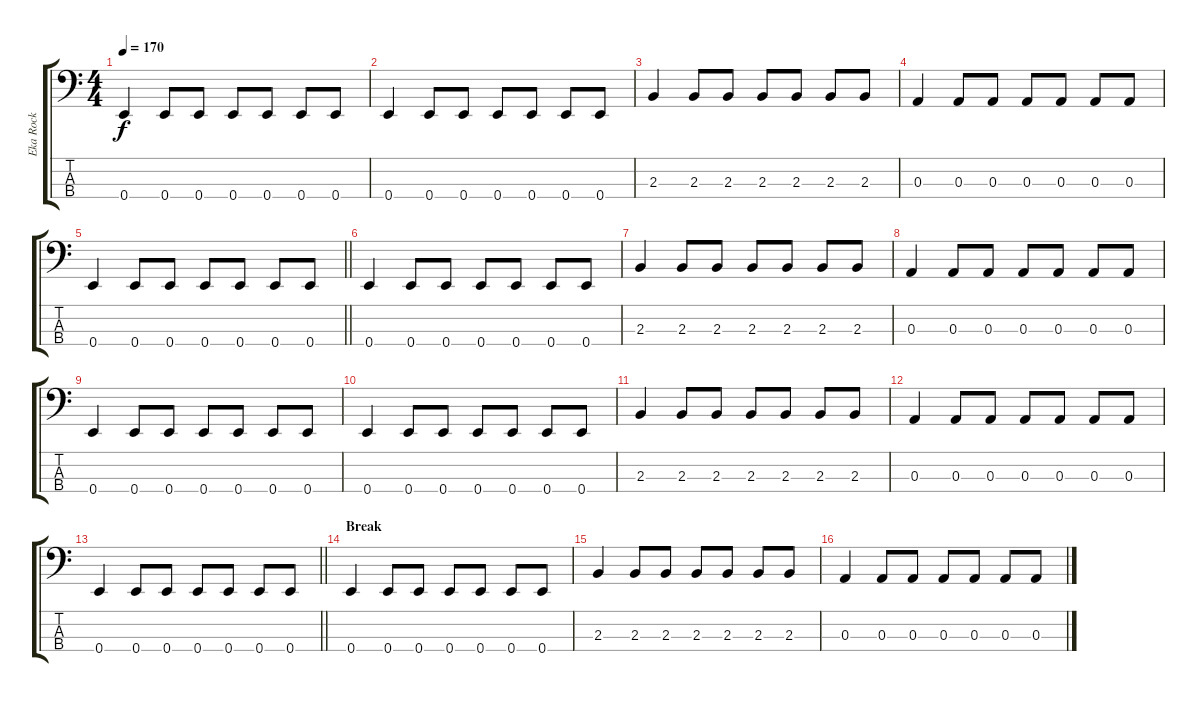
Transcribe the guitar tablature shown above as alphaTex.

\track ("Eka Rock" "Eka Rock") {instrument slapbass2}
\staff {score tabs}
\tuning (G2 D2 A1 E1) {hide}
\ts (4 4)
\tempo 170
\clef f4
\ks c
0.4.4{dy f} 0.4.8 0.4.8 0.4.8 0.4.8 0.4.8 0.4.8 |
0.4.4 0.4.8 0.4.8 0.4.8 0.4.8 0.4.8 0.4.8 |
2.3.4 2.3.8 2.3.8 2.3.8 2.3.8 2.3.8 2.3.8 |
0.3.4 0.3.8 0.3.8 0.3.8 0.3.8 0.3.8 0.3.8 |
\barLineRight lightlight
0.4.4 0.4.8 0.4.8 0.4.8 0.4.8 0.4.8 0.4.8 |
0.4.4 0.4.8 0.4.8 0.4.8 0.4.8 0.4.8 0.4.8 |
2.3.4 2.3.8 2.3.8 2.3.8 2.3.8 2.3.8 2.3.8 |
0.3.4 0.3.8 0.3.8 0.3.8 0.3.8 0.3.8 0.3.8 |
0.4.4 0.4.8 0.4.8 0.4.8 0.4.8 0.4.8 0.4.8 |
0.4.4 0.4.8 0.4.8 0.4.8 0.4.8 0.4.8 0.4.8 |
2.3.4 2.3.8 2.3.8 2.3.8 2.3.8 2.3.8 2.3.8 |
0.3.4 0.3.8 0.3.8 0.3.8 0.3.8 0.3.8 0.3.8 |
\barLineRight lightlight
0.4.4 0.4.8 0.4.8 0.4.8 0.4.8 0.4.8 0.4.8 |
\section ("" "Break")
0.4.4 0.4.8 0.4.8 0.4.8 0.4.8 0.4.8 0.4.8 |
2.3.4 2.3.8 2.3.8 2.3.8 2.3.8 2.3.8 2.3.8 |
0.3.4 0.3.8 0.3.8 0.3.8 0.3.8 0.3.8 0.3.8
